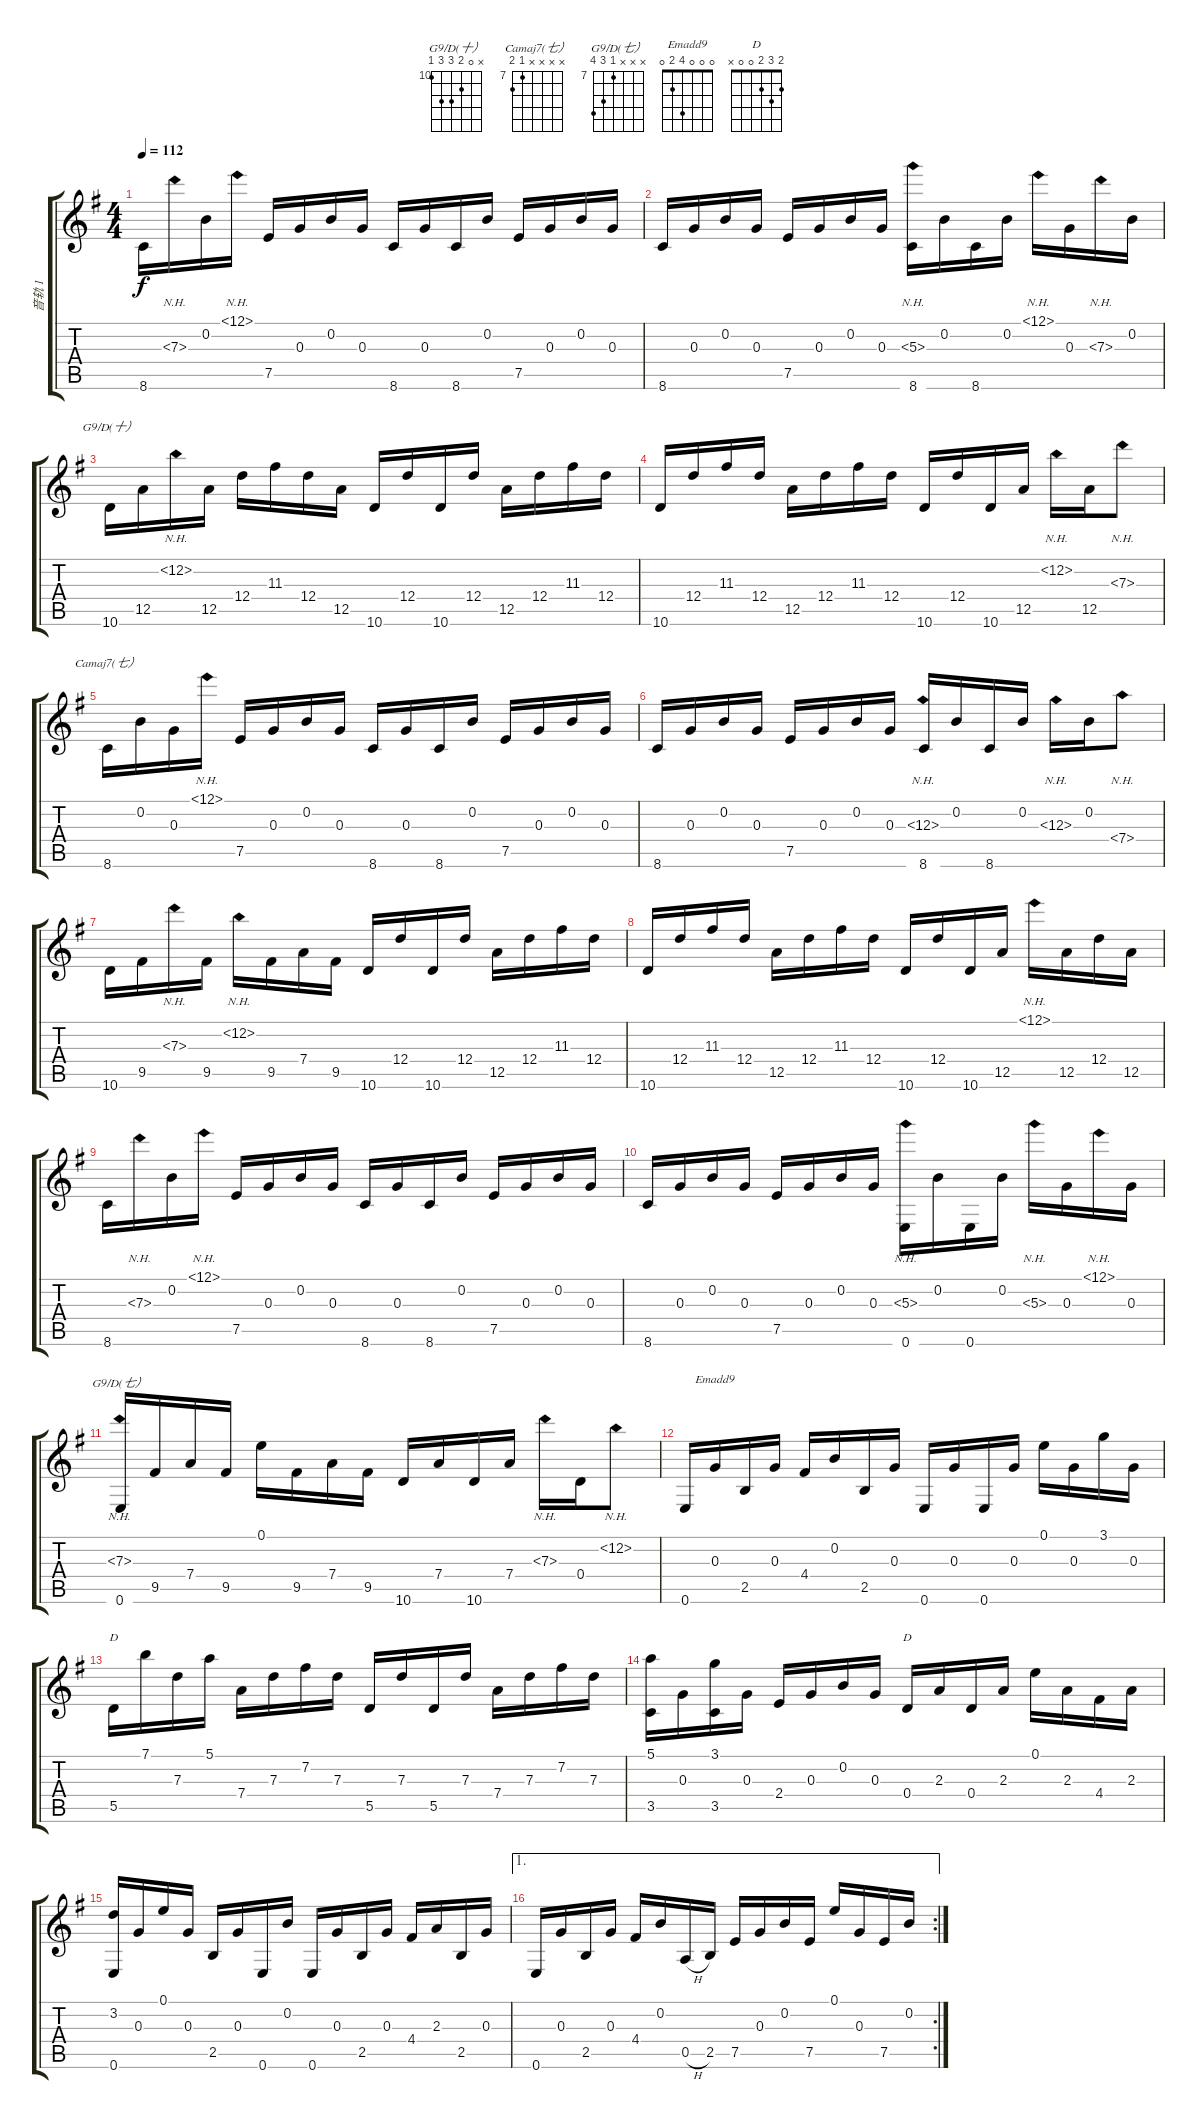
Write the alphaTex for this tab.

\track ("音轨 1" "音轨 1") {instrument acousticguitarnylon}
\staff {score tabs}
\tuning (E4 B3 G3 D3 A2 E2) {hide}
\chord ("G9/D(十）" x 0 11 12 12 10) {firstfret 10}
\chord ("Camaj7(七）" x x x x 7 8) {firstfret 7}
\chord ("G9/D(七）" x x x 7 9 10) {firstfret 7}
\chord ("Emadd9" 0 0 0 4 2 0)
\chord ("D" 5 7 7 7 5 x) {firstfret 5 barre 5}
\chord ("D" 2 3 2 0 0 x)
\ts (4 4)
\tempo 112
\clef g2
\ks g
8.6.16{dy f} 7.3{nh}.16 0.2.16 12.1{nh}.16 7.5.16 0.3.16 0.2.16 0.3.16 8.6.16 0.3.16 8.6.16 0.2.16 7.5.16 0.3.16 0.2.16 0.3.16 |
8.6.16 0.3.16 0.2.16 0.3.16 7.5.16 0.3.16 0.2.16 0.3.16 (5.3{nh} 8.6).16 0.2.16 8.6.16 0.2.16 12.1{nh}.16 0.3.16 7.3{nh}.16 0.2.16 |
10.6.16{ch "G9/D(十）"} 12.5.16 12.2{nh}.16 12.5.16 12.4.16 11.3.16 12.4.16 12.5.16 10.6.16 12.4.16 10.6.16 12.4.16 12.5.16 12.4.16 11.3.16 12.4.16 |
10.6.16 12.4.16 11.3.16 12.4.16 12.5.16 12.4.16 11.3.16 12.4.16 10.6.16 12.4.16 10.6.16 12.5.16 12.2{nh}.16 12.5.16 7.3{nh}.8 |
8.6.16{ch "Camaj7(七）"} 0.2.16 0.3.16 12.1{nh}.16 7.5.16 0.3.16 0.2.16 0.3.16 8.6.16 0.3.16 8.6.16 0.2.16 7.5.16 0.3.16 0.2.16 0.3.16 |
8.6.16 0.3.16 0.2.16 0.3.16 7.5.16 0.3.16 0.2.16 0.3.16 (12.3{nh} 8.6).16 0.2.16 8.6.16 0.2.16 12.3{nh}.16 0.2.16 7.4{nh}.8 |
10.6.16 9.5.16 7.3{nh}.16 9.5.16 12.2{nh}.16 9.5.16 7.4.16 9.5.16 10.6.16 12.4.16 10.6.16 12.4.16 12.5.16 12.4.16 11.3.16 12.4.16 |
10.6.16 12.4.16 11.3.16 12.4.16 12.5.16 12.4.16 11.3.16 12.4.16 10.6.16 12.4.16 10.6.16 12.5.16 12.1{nh}.16 12.5.16 12.4.16 12.5.16 |
8.6.16 7.3{nh}.16 0.2.16 12.1{nh}.16 7.5.16 0.3.16 0.2.16 0.3.16 8.6.16 0.3.16 8.6.16 0.2.16 7.5.16 0.3.16 0.2.16 0.3.16 |
8.6.16 0.3.16 0.2.16 0.3.16 7.5.16 0.3.16 0.2.16 0.3.16 (5.3{nh} 0.6).16 0.2.16 0.6.16 0.2.16 5.3{nh}.16 0.3.16 12.1{nh}.16 0.3.16 |
(7.3{nh} 0.6).16{ch "G9/D(七）"} 9.5.16 7.4.16 9.5.16 0.1.16 9.5.16 7.4.16 9.5.16 10.6.16 7.4.16 10.6.16 7.4.16 7.3{nh}.16 0.4.16 12.2{nh}.8 |
0.6.16 0.3.16{ch "Emadd9"} 2.5.16 0.3.16 4.4.16 0.2.16 2.5.16 0.3.16 0.6.16 0.3.16 0.6.16 0.3.16 0.1.16 0.3.16 3.1.16 0.3.16 |
5.5.16{ch "D"} 7.1.16 7.3.16 5.1.16 7.4.16 7.3.16 7.2.16 7.3.16 5.5.16 7.3.16 5.5.16 7.3.16 7.4.16 7.3.16 7.2.16 7.3.16 |
(5.1 3.5).16 0.3.16 (3.1 3.5).16 0.3.16 2.4.16 0.3.16 0.2.16 0.3.16 0.4.16{ch "D"} 2.3.16 0.4.16 2.3.16 0.1.16 2.3.16 4.4.16 2.3.16 |
(3.2 0.6).16 0.3.16 0.1.16 0.3.16 2.5.16 0.3.16 0.6.16 0.2.16 0.6.16 0.3.16 2.5.16 0.3.16 4.4.16 2.3.16 2.5.16 0.3.16 |
\ae 1
\rc 2
0.6.16 0.3.16 2.5.16 0.3.16 4.4.16 0.2.16 0.5{h}.16 2.5.16 7.5.16 0.3.16 0.2.16 7.5.16 0.1.16 0.3.16 7.5.16 0.2.16
